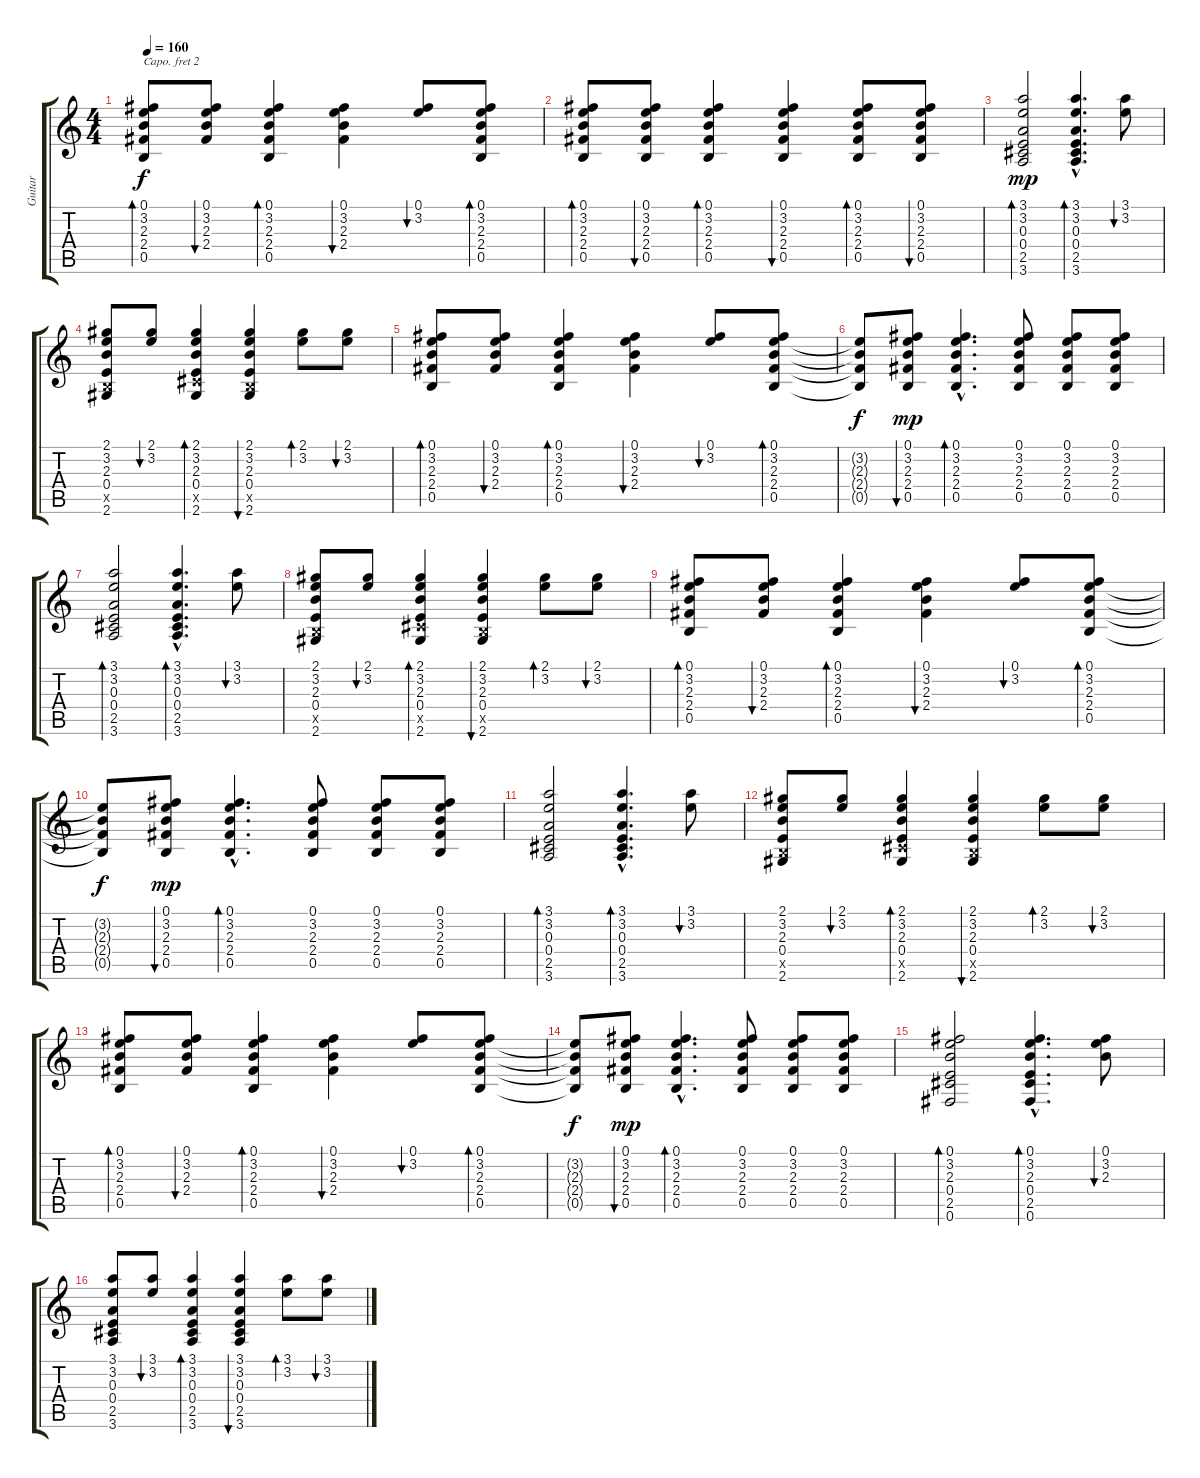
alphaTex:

\track ("Guitar" "Guitar") {instrument acousticguitarsteel}
\staff {score tabs}
\capo 2
\tuning (E4 B3 G3 D3 A2 E2) {hide}
\ts (4 4)
\tempo 160
\clef g2
\ks c
(0.1 3.2 2.3 2.4 0.5).8{bd 60 dy f} (0.1 3.2 2.3 2.4).8{bu 60} (0.1 3.2 2.3 2.4 0.5).4{bd 60} (0.1 3.2 2.3 2.4).4{bu 60} (0.1 3.2).8{bu 60} (0.1 3.2 2.3 2.4 0.5).8{bd 60} |
(0.1 3.2 2.3 2.4 0.5).8{bd 60} (0.1 3.2 2.3 2.4 0.5).8{bu 60} (0.1 3.2 2.3 2.4 0.5).4{bd 60} (0.1 3.2 2.3 2.4 0.5).4{bu 60} (0.1 3.2 2.3 2.4 0.5).8{bd 60} (0.1 3.2 2.3 2.4 0.5).8{bu 60} |
(3.1 3.2 0.3 0.4 2.5 3.6).2{bd 60 dy mp} (3.1{hac} 3.2{hac} 0.3{hac} 0.4{hac} 2.5{hac} 3.6{hac}).4{d bd 60} (3.1 3.2).8{bu 60} |
(2.1 3.2 2.3 0.4 0.5{x} 2.6).8 (2.1 3.2).8{bu 60} (2.1 3.2 2.3 0.4 2.5{x} 2.6).4{bd 60} (2.1 3.2 2.3 0.4 0.5{x} 2.6).4{bu 60} (2.1 3.2).8{bd 60} (2.1 3.2).8{bu 60} |
(0.1 3.2 2.3 2.4 0.5).8{bd 60} (0.1 3.2 2.3 2.4).8{bu 60} (0.1 3.2 2.3 2.4 0.5).4{bd 60} (0.1 3.2 2.3 2.4).4{bu 60} (0.1 3.2).8{bu 60} (0.1 3.2 2.3 2.4 0.5).8{bd 60} |
(3.2{t} 2.3{t} 2.4{t} 0.5{t}).8{dy f} (0.1 3.2 2.3 2.4 0.5).8{bu 60 dy mp} (0.1{hac} 3.2{hac} 2.3{hac} 2.4{hac} 0.5{hac}).4{d bd 60} (0.1 3.2 2.3 2.4 0.5).8 (0.1 3.2 2.3 2.4 0.5).8 (0.1 3.2 2.3 2.4 0.5).8 |
(3.1 3.2 0.3 0.4 2.5 3.6).2{bd 60} (3.1{hac} 3.2{hac} 0.3{hac} 0.4{hac} 2.5{hac} 3.6{hac}).4{d bd 60} (3.1 3.2).8{bu 60} |
(2.1 3.2 2.3 0.4 0.5{x} 2.6).8 (2.1 3.2).8{bu 60} (2.1 3.2 2.3 0.4 2.5{x} 2.6).4{bd 60} (2.1 3.2 2.3 0.4 0.5{x} 2.6).4{bu 60} (2.1 3.2).8{bd 60} (2.1 3.2).8{bu 60} |
(0.1 3.2 2.3 2.4 0.5).8{bd 60} (0.1 3.2 2.3 2.4).8{bu 60} (0.1 3.2 2.3 2.4 0.5).4{bd 60} (0.1 3.2 2.3 2.4).4{bu 60} (0.1 3.2).8{bu 60} (0.1 3.2 2.3 2.4 0.5).8{bd 60} |
(3.2{t} 2.3{t} 2.4{t} 0.5{t}).8{dy f} (0.1 3.2 2.3 2.4 0.5).8{bu 60 dy mp} (0.1{hac} 3.2{hac} 2.3{hac} 2.4{hac} 0.5{hac}).4{d bd 60} (0.1 3.2 2.3 2.4 0.5).8 (0.1 3.2 2.3 2.4 0.5).8 (0.1 3.2 2.3 2.4 0.5).8 |
(3.1 3.2 0.3 0.4 2.5 3.6).2{bd 60} (3.1{hac} 3.2{hac} 0.3{hac} 0.4{hac} 2.5{hac} 3.6{hac}).4{d bd 60} (3.1 3.2).8{bu 60} |
(2.1 3.2 2.3 0.4 0.5{x} 2.6).8 (2.1 3.2).8{bu 60} (2.1 3.2 2.3 0.4 2.5{x} 2.6).4{bd 60} (2.1 3.2 2.3 0.4 0.5{x} 2.6).4{bu 60} (2.1 3.2).8{bd 60} (2.1 3.2).8{bu 60} |
(0.1 3.2 2.3 2.4 0.5).8{bd 60} (0.1 3.2 2.3 2.4).8{bu 60} (0.1 3.2 2.3 2.4 0.5).4{bd 60} (0.1 3.2 2.3 2.4).4{bu 60} (0.1 3.2).8{bu 60} (0.1 3.2 2.3 2.4 0.5).8{bd 60} |
(3.2{t} 2.3{t} 2.4{t} 0.5{t}).8{dy f} (0.1 3.2 2.3 2.4 0.5).8{bu 60 dy mp} (0.1{hac} 3.2{hac} 2.3{hac} 2.4{hac} 0.5{hac}).4{d bd 60} (0.1 3.2 2.3 2.4 0.5).8 (0.1 3.2 2.3 2.4 0.5).8 (0.1 3.2 2.3 2.4 0.5).8 |
(0.1 3.2 2.3 0.4 2.5 0.6).2{bd 60} (0.1{hac} 3.2{hac} 2.3{hac} 0.4{hac} 2.5{hac} 0.6{hac}).4{d bd 60} (0.1 3.2 2.3).8{bu 60} |
(3.1 3.2 0.3 0.4 2.5 3.6).8 (3.1 3.2).8{bu 60} (3.1 3.2 0.3 0.4 2.5 3.6).4{bd 60} (3.1 3.2 0.3 0.4 2.5 3.6).4{bu 60} (3.1 3.2).8{bd 60} (3.1 3.2).8{bu 60}
